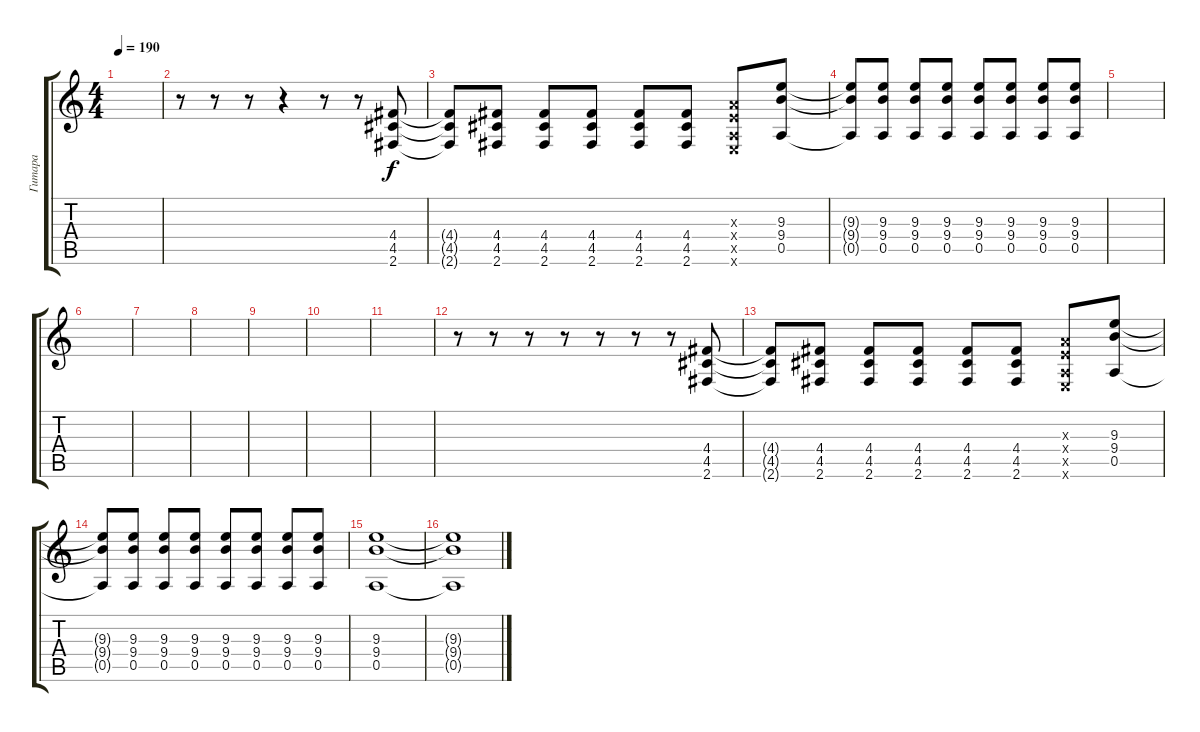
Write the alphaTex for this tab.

\track ("Гитара" "Гитара") {instrument overdrivenguitar}
\staff {score tabs}
\tuning (E4 B3 G3 D3 A2 E2) {hide}
\ts (4 4)
\tempo 190
\clef g2
\ks c
|
r.8 r.8 r.8 r.4 r.8 r.8 (4.4 4.5 2.6).8 |
(4.4{t} 4.5{t} 2.6{t}).8 (4.4 4.5 2.6).8 (4.4 4.5 2.6).8 (4.4 4.5 2.6).8 (4.4 4.5 2.6).8 (4.4 4.5 2.6).8 (2.3{x} 2.4{x} 0.5{x} 0.6{x}).8 (9.3 9.4 0.5).8 |
(9.3{t} 9.4{t} 0.5{t}).8 (9.3 9.4 0.5).8 (9.3 9.4 0.5).8 (9.3 9.4 0.5).8 (9.3 9.4 0.5).8 (9.3 9.4 0.5).8 (9.3 9.4 0.5).8 (9.3 9.4 0.5).8 |
|
|
|
|
|
|
|
r.8 r.8 r.8 r.8 r.8 r.8 r.8 (4.4 4.5 2.6).8 |
(4.4{t} 4.5{t} 2.6{t}).8 (4.4 4.5 2.6).8 (4.4 4.5 2.6).8 (4.4 4.5 2.6).8 (4.4 4.5 2.6).8 (4.4 4.5 2.6).8 (2.3{x} 2.4{x} 0.5{x} 0.6{x}).8 (9.3 9.4 0.5).8 |
(9.3{t} 9.4{t} 0.5{t}).8 (9.3 9.4 0.5).8 (9.3 9.4 0.5).8 (9.3 9.4 0.5).8 (9.3 9.4 0.5).8 (9.3 9.4 0.5).8 (9.3 9.4 0.5).8 (9.3 9.4 0.5).8 |
(9.3 9.4 0.5).1 |
(9.3{t} 9.4{t} 0.5{t}).1
